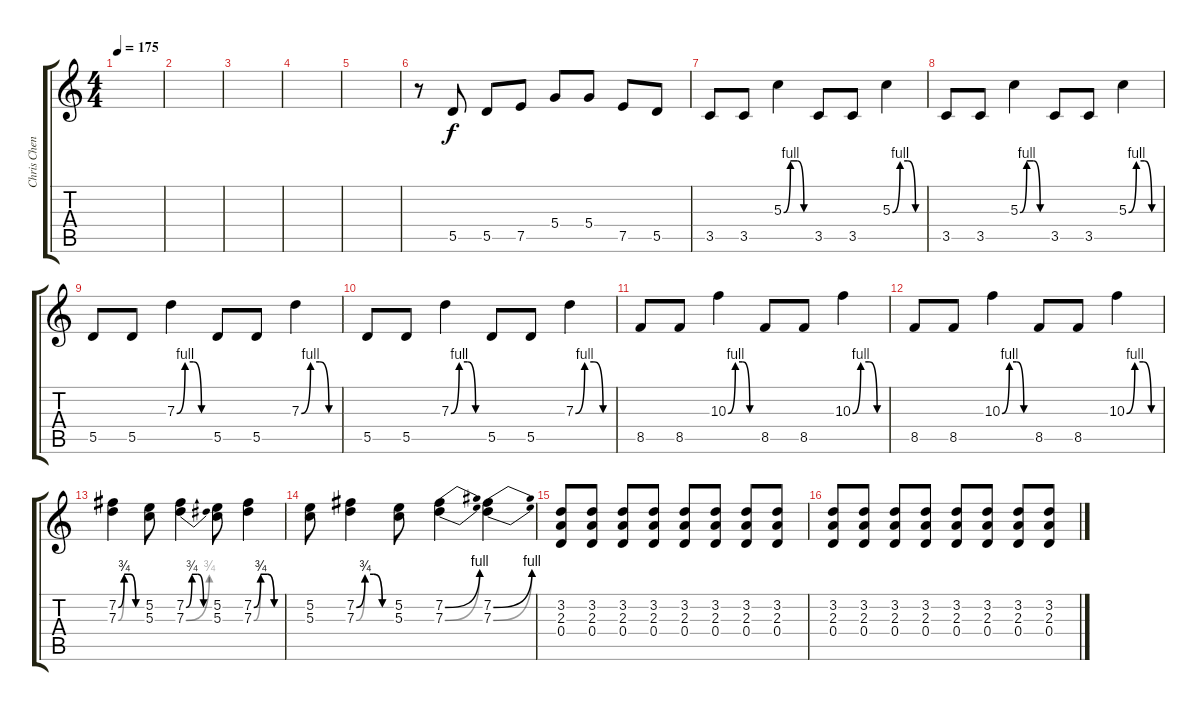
\track ("Chris Cheney" "Chris Chen") {instrument distortionguitar}
\staff {score tabs}
\tuning (E4 B3 G3 D3 A2 E2) {hide}
\ts (4 4)
\tempo 175
\clef g2
\ks c
|
|
|
|
|
r.8 5.5.8 5.5.8 7.5.8 5.4.8 5.4.8 7.5.8 5.5.8 |
3.5.8 3.5.8 5.3{be (custom 0 0 15 4 30 4 45 0 60 0)}.4 3.5.8 3.5.8 5.3{be (custom 0 0 15 4 30 4 45 0 60 0)}.4 |
3.5.8 3.5.8 5.3{be (custom 0 0 15 4 30 4 45 0 60 0)}.4 3.5.8 3.5.8 5.3{be (custom 0 0 15 4 30 4 45 0 60 0)}.4 |
5.5.8 5.5.8 7.3{be (custom 0 0 15 4 30 4 45 0 60 0)}.4 5.5.8 5.5.8 7.3{be (custom 0 0 15 4 30 4 45 0 60 0)}.4 |
5.5.8 5.5.8 7.3{be (custom 0 0 15 4 30 4 45 0 60 0)}.4 5.5.8 5.5.8 7.3{be (custom 0 0 15 4 30 4 45 0 60 0)}.4 |
8.5.8 8.5.8 10.3{be (custom 0 0 15 4 30 4 45 0 60 0)}.4 8.5.8 8.5.8 10.3{be (custom 0 0 15 4 30 4 45 0 60 0)}.4 |
8.5.8 8.5.8 10.3{be (custom 0 0 15 4 30 4 45 0 60 0)}.4 8.5.8 8.5.8 10.3{be (custom 0 0 15 4 30 4 45 0 60 0)}.4 |
(7.2{be (custom 0 0 15 3 30 3 45 0 60 0)} 7.3{be (custom 0 0 15 3 30 3 45 0 60 0)}).4 (5.2 5.3).8 (7.2{be (custom 0 0 15 3 30 3 45 0 60 0)} 7.3{be (bend 0 0 60 3)}).4 (5.2 5.3).8 (7.2{be (custom 0 0 15 3 30 3 45 0 60 0)} 7.3{be (custom 0 0 15 3 30 3 45 0 60 0)}).4 |
(5.2 5.3).8 (7.2{be (custom 0 0 15 3 30 3 45 0 60 0)} 7.3{be (custom 0 0 15 3 30 3 45 0 60 0)}).4 (5.2 5.3).8 (7.2{be (bend 0 0 60 4)} 7.3{be (bend 0 0 60 4)}).4 (7.2{be (bend 0 0 60 4)} 7.3{be (bend 0 0 60 4)}).4 |
(3.2 2.3 0.4).8 (3.2 2.3 0.4).8 (3.2 2.3 0.4).8 (3.2 2.3 0.4).8 (3.2 2.3 0.4).8 (3.2 2.3 0.4).8 (3.2 2.3 0.4).8 (3.2 2.3 0.4).8 |
(3.2 2.3 0.4).8 (3.2 2.3 0.4).8 (3.2 2.3 0.4).8 (3.2 2.3 0.4).8 (3.2 2.3 0.4).8 (3.2 2.3 0.4).8 (3.2 2.3 0.4).8 (3.2 2.3 0.4).8
